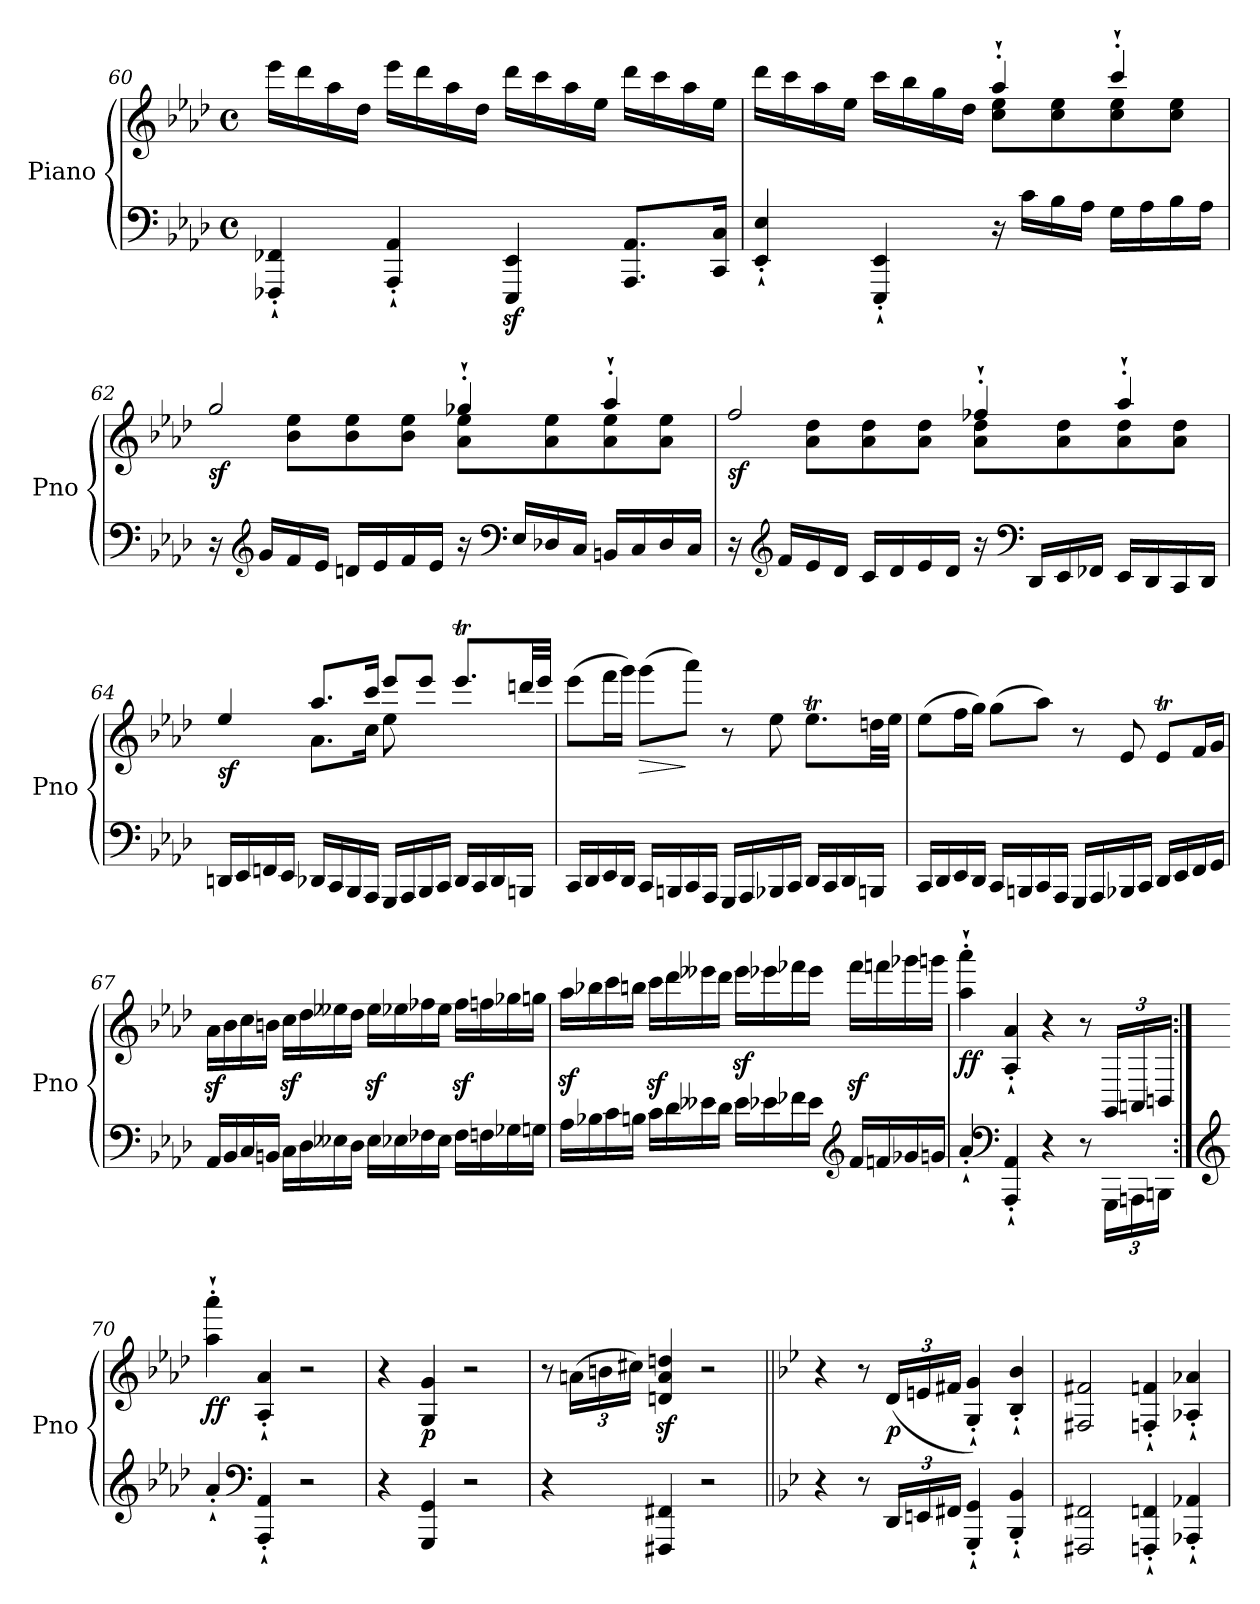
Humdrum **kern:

**kern	**kern	**dynam
*part1	*part1	*part1
*staff2	*staff1	*staff1/2
*I"Piano	*	*
*I'Pno	*	*
!!LO:PB:g=z
*clefF4	*clefG2	*
*k[b-e-a-d-]	*k[b-e-a-d-]	*
*M4/4	*M4/4	*
*met(c)	*met(c)	*
=60	=60	=60
4FFF-X/'` 4FF-X/'`	16eee-\LL	.
.	16ddd-\	.
.	16aa-\	.
.	16dd-\JJ	.
4AAA-/'` 4AA-/'`	16eee-\LL	.
.	16ddd-\	.
.	16aa-\	.
.	16dd-\JJ	.
4EEE-/z< 4EE-/z<	16ddd-\LL	.
.	16ccc\	.
.	16aa-\	.
.	16ee-\JJ	.
8.AAA-/ 8.AA-/L	16ddd-\LL	.
.	16ccc\	.
.	16aa-\	.
16CC/ 16C/Jk	16ee-\JJ	.
=61	=61	=61
*	*^	*
4EE-/'` 4E-/'`	16ddd-\LL	2ryy	.
.	16ccc\	.	.
.	16aa-\	.	.
.	16ee-\JJ	.	.
4EEE-/'` 4EE-/'`	16ccc\LL	.	.
.	16bb-\	.	.
.	16gg\	.	.
.	16dd-\JJ	.	.
16r	4aa-'`/	8cc\ 8ee-\L	.
16c\LL	.	.	.
16B-\	.	8cc\ 8ee-\	.
16A-\JJ	.	.	.
16G\LL	4ccc'`/	8cc\ 8ee-\	.
16A-\	.	.	.
16B-\	.	8cc\ 8ee-\J	.
16A-\JJ	.	.	.
!!LO:LB:g=z	!!
=62	=62	=62	=62
!	!	!	!LO:DY:b
16r	2gg/	8ryy	sf
*clefG2	*	*	*
16g/LL	.	.	.
16f/	.	8b-\ 8ee-\L	.
16e-/JJ	.	.	.
16dn/LL	.	8b-\ 8ee-\	.
16e-/	.	.	.
16f/	.	8b-\ 8ee-\J	.
16e-/JJ	.	.	.
16r	4gg-X'`/	8a-\ 8ee-\L	.
*clefF4	*	*	*
16E-/LL	.	.	.
16D-X/	.	8a-\ 8ee-\	.
16C/JJ	.	.	.
16BBn/LL	4aa-'`/	8a-\ 8ee-\	.
16C/	.	.	.
16D-/	.	8a-\ 8ee-\J	.
16C/JJ	.	.	.
=63	=63	=63	=63
!	!	!	!LO:DY:b
16r	2ff/	8ryy	sf
*clefG2	*	*	*
16f/LL	.	.	.
16e-/	.	8a-\ 8dd-\L	.
16d-/JJ	.	.	.
16c/LL	.	8a-\ 8dd-\	.
16d-/	.	.	.
16e-/	.	8a-\ 8dd-\J	.
16d-/JJ	.	.	.
16r	4ff-X'`/	8a-\ 8dd-\L	.
*clefF4	*	*	*
16DD-/LL	.	.	.
16EE-/	.	8a-\ 8dd-\	.
16FF-X/JJ	.	.	.
16EE-/LL	4aa-'`/	8a-\ 8dd-\	.
16DD-/	.	.	.
16CC/	.	8a-\ 8dd-\J	.
16DD-/JJ	.	.	.
!!LO:LB:g=z	!!
=64	=64	=64	=64
!	!	!	!LO:DY:b
16DDn/LL	4ee-/	4ryy	sf
16EE-/	.	.	.
16FFn/	.	.	.
16EE-/JJ	.	.	.
16DD-X/LL	8.aa-/L	8.a-\L	.
16CC/	.	.	.
16BBB-/	.	.	.
16AAA-/JJ	16ccc/Jk	16cc\Jk	.
16GGG/LL	8eee-/L	8ee-\	.
16AAA-/	.	.	.
16BBB-/	8eee-/J	4.ryy	.
16CC/JJ	.	.	.
16DD-/LL	8.eee-T/L	.	.
16CC/	.	.	.
16DD-/	.	.	.
16BBBn/JJ	32dddn/LL	.	.
.	32eee-/JJJ	.	.
*	*v	*v	*
!!LO:LB:g=z
=65	=65	=65
16CC/LL	(>8eee-\L	.
16DD-/	.	.
16EE-/	16fff\L	.
16DD-/JJ	16ggg\JJ)	.
!	!	!LO:HP:b
16CC/LL	(>8ggg\L	>
16BBBn/	.	.
16CC/	8aaa-\J)	]
16AAA-/JJ	.	.
16GGG/LL	8r	.
16AAA-/	.	.
16BBB-X/	8ee-\	.
16CC/JJ	.	.
16DD-/LL	8.ee-T\L	.
16CC/	.	.
16DD-/	.	.
16BBBn/JJ	32ddn\LL	.
.	32ee-\JJJ	.
!!LO:LB:g=z
=66	=66	=66
16CC/LL	(>8ee-\L	.
16DD-/	.	.
16EE-/	16ff\L	.
16DD-/JJ	16gg\JJ)	.
16CC/LL	(>8gg\L	.
16BBBn/	.	.
16CC/	8aa-\J)	.
16AAA-/JJ	.	.
16GGG/LL	8r	.
16AAA-/	.	.
16BBB-X/	8e-/	.
16CC/JJ	.	.
16DD-/LL	8e-T/L	.
16EE-/	.	.
16FF/	16f/L	.
16GG/JJ	16g/JJ	.
=67	=67	=67
16AA-/LL	16a-z<\LL	.
16BB-/	16b-\	.
16C/	16cc\	.
16BBn/JJ	16bn\JJ	.
16C\LL	16ccz<\LL	.
16D-\	16dd-\	.
16E--X\	16ee--X\	.
16D-\JJ	16dd-\JJ	.
16E--\LL	16ee--z<\LL	.
16E-X\	16ee-X\	.
16F-X\	16ff-X\	.
16E-\JJ	16ee-\JJ	.
16F-\LL	16ff-z<\LL	.
16Fn\	16ffn\	.
16G-X\	16gg-X\	.
16Gn\JJ	16ggn\JJ	.
!!LO:PB:g=z
=68	=68	=68
16A-\LL	16aa-z<\LL	.
16B-X\	16bb-X\	.
16c\	16ccc\	.
16Bn\JJ	16bbn\JJ	.
16c\LL	16cccz<\LL	.
16d-\	16ddd-\	.
16e--X\	16eee--X\	.
16d-\JJ	16ddd-\JJ	.
16e--\LL	16eee--z<\LL	.
16e-X\	16eee-X\	.
16f-X\	16fff-X\	.
16e-\JJ	16eee-\JJ	.
*clefG2	*	*
16f-/LL	16fff-z<\LL	.
16fn/	16fffn\	.
16g-X/	16ggg-X\	.
16gn/JJ	16gggn\JJ	.
=69	=69	=69
!	!	!LO:DY:b
4a-'`/	4aa-\'` 4aaa-\'`	ff
*clefF4	*	*
4AAA-/'` 4AA-/'`	4A-/'` 4a-/'`	.
4r	4r	.
8r	8r	.
*Xbrackettup	*Xbrackettup	*
24GGG\LL	24GG/LL	.
24AAAn\	24AAn/	.
24BBBn\JJ	24BBn/JJ	.
=70:|!	=70:|!	=70:|!
*clefG2	*	*
!	!	!LO:DY:b
4a-'`/	4aa-\'` 4aaa-\'`	ff
*clefF4	*	*
4AAA-/'` 4AA-/'`	4A-/'` 4a-/'`	.
2r	2r	.
!!LO:LB:g=z
=71	=71	=71
4r	4r	.
!	!	!LO:DY:b
4GGG/ 4GG/	4G/ 4g/	p
2r	2r	.
=72	=72	=72
4r	8r	.
!	!	!LO:DY:b
.	(>24an\LL	other-dynamics
.	24bn\	.
.	24cc#X\JJ)	.
4FFF#X/ 4FF#X/	4dn/z< 4a/z< 4ddn/z<	.
2r	2r	.
=73||	=73||	=73||
*k[b-e-]	*k[b-e-]	*
4r	4r	.
8r	8r	.
!	!	!LO:DY:b
24DD/LL	(<24d/LL	p
24EEn/	24en/	.
24FF#X/JJ	24f#X/JJ	.
4GGG/'` 4GG/'`	4G/'` 4g/'`)	.
4BBB-/'` 4BB-/'`	4B-/'` 4b-/'`	.
=74	=74	=74
!	!	!LO:DY:b
2FFF#X/ 2FF#X/	2F#X/ 2f#X/	other-dynamics
4FFFn/'` 4FFn/'`	4Fn/'` 4fn/'`	.
4AAA-X/'` 4AA-X/'`	4A-X/'` 4a-X/'`	.
=	=	=
*-	*-	*-
